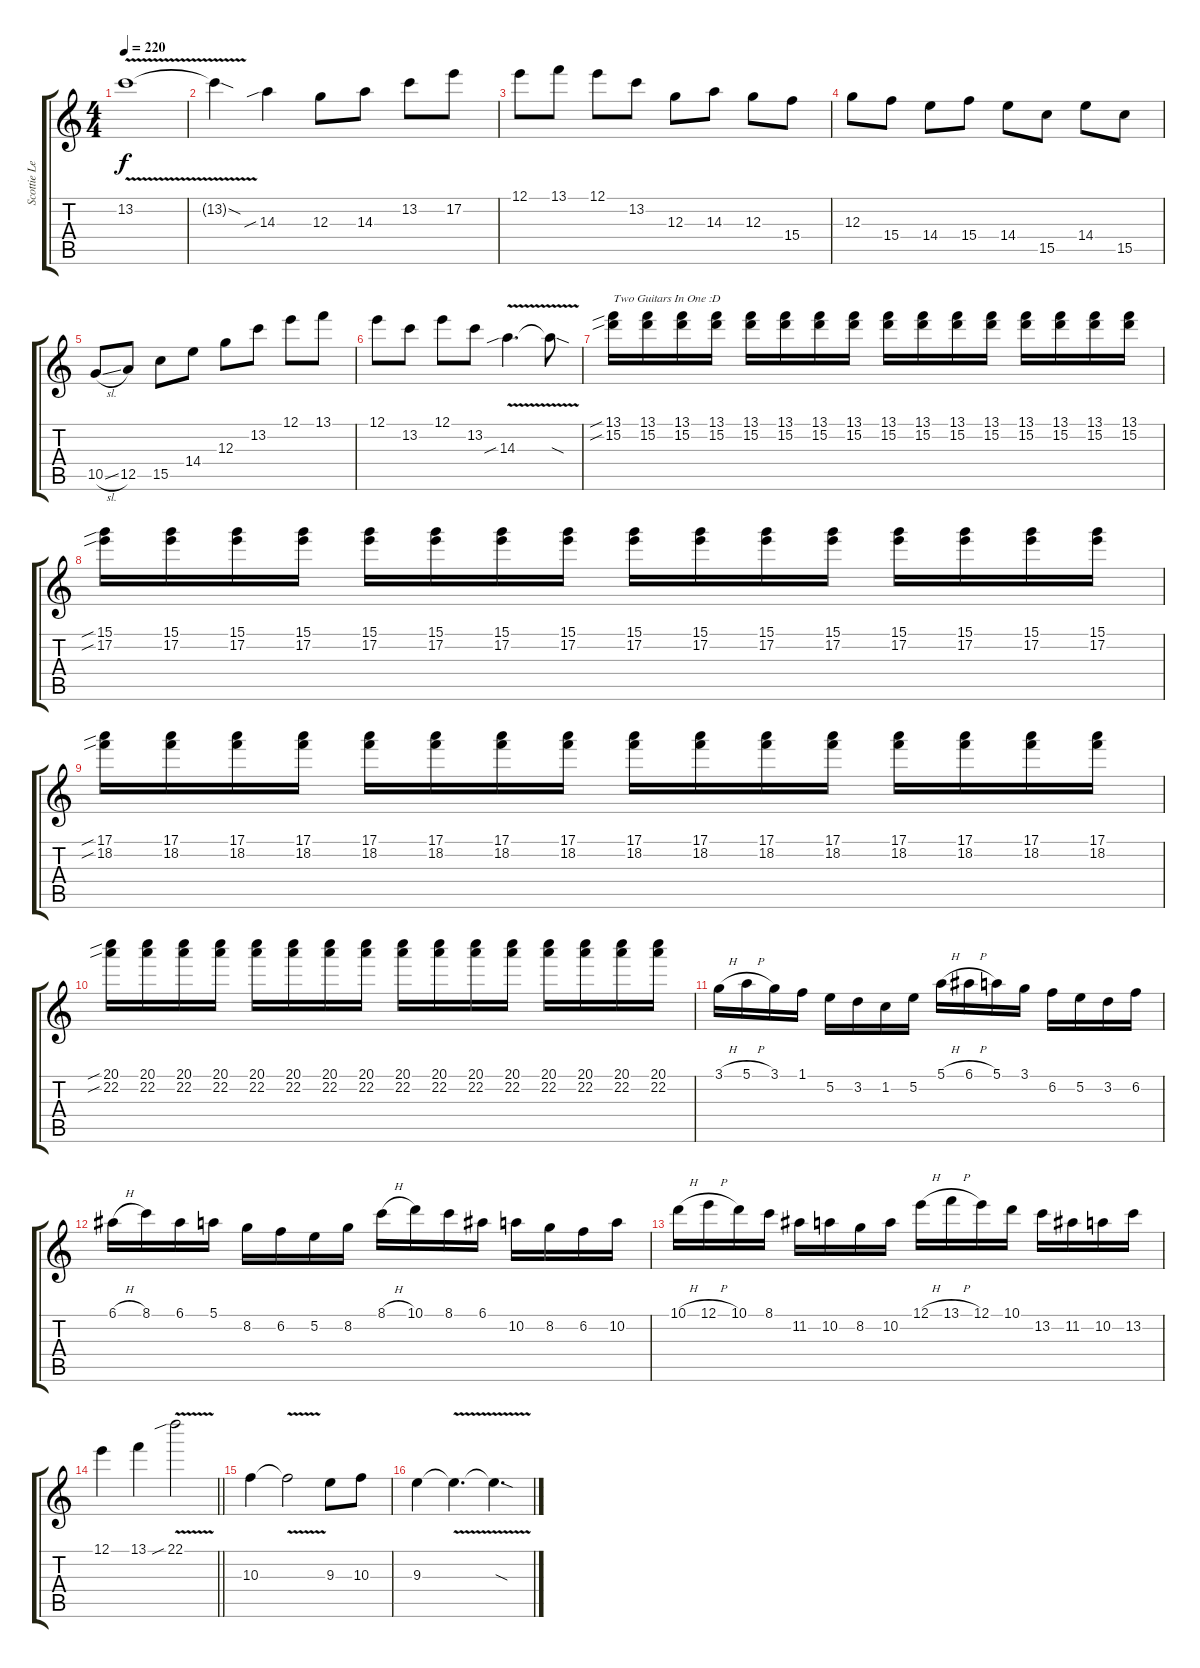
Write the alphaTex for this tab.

\track ("Scottie LePage" "Scottie Le") {instrument distortionguitar}
\staff {score tabs}
\tuning (E4 B3 G3 D3 A2 D2) {hide}
\ts (4 4)
\tempo 220
\clef g2
\ks c
13.2{v}.1{dy f} |
13.2{sod t}.4 14.3{sib}.4 12.3.8 14.3.8 13.2.8 17.2.8 |
12.1.8 13.1.8 12.1.8 13.2.8 12.3.8 14.3.8 12.3.8 15.4.8 |
12.3.8 15.4.8 14.4.8 15.4.8 14.4.8 15.5.8 14.4.8 15.5.8 |
10.5{sl}.8 12.5.8 15.5.8 14.4.8 12.3.8 13.2.8 12.1.8 13.1.8 |
12.1.8 13.2.8 12.1.8 13.2.8 14.3{v sib}.4{d} 14.3{sod t}.8 |
(13.1{sib} 15.2{sib}).16{txt "Two Guitars In One :D"} (13.1 15.2).16 (13.1 15.2).16 (13.1 15.2).16 (13.1 15.2).16 (13.1 15.2).16 (13.1 15.2).16 (13.1 15.2).16 (13.1 15.2).16 (13.1 15.2).16 (13.1 15.2).16 (13.1 15.2).16 (13.1 15.2).16 (13.1 15.2).16 (13.1 15.2).16 (13.1 15.2).16 |
(15.1{sib} 17.2{sib}).16 (15.1 17.2).16 (15.1 17.2).16 (15.1 17.2).16 (15.1 17.2).16 (15.1 17.2).16 (15.1 17.2).16 (15.1 17.2).16 (15.1 17.2).16 (15.1 17.2).16 (15.1 17.2).16 (15.1 17.2).16 (15.1 17.2).16 (15.1 17.2).16 (15.1 17.2).16 (15.1 17.2).16 |
(17.1{sib} 18.2{sib}).16 (17.1 18.2).16 (17.1 18.2).16 (17.1 18.2).16 (17.1 18.2).16 (17.1 18.2).16 (17.1 18.2).16 (17.1 18.2).16 (17.1 18.2).16 (17.1 18.2).16 (17.1 18.2).16 (17.1 18.2).16 (17.1 18.2).16 (17.1 18.2).16 (17.1 18.2).16 (17.1 18.2).16 |
(20.1{sib} 22.2{sib}).16 (20.1 22.2).16 (20.1 22.2).16 (20.1 22.2).16 (20.1 22.2).16 (20.1 22.2).16 (20.1 22.2).16 (20.1 22.2).16 (20.1 22.2).16 (20.1 22.2).16 (20.1 22.2).16 (20.1 22.2).16 (20.1 22.2).16 (20.1 22.2).16 (20.1 22.2).16 (20.1 22.2).16 |
3.1{h}.16 5.1{h}.16 3.1.16 1.1.16 5.2.16 3.2.16 1.2.16 5.2.16 5.1{h}.16 6.1{h}.16 5.1.16 3.1.16 6.2.16 5.2.16 3.2.16 6.2.16 |
6.1{h}.16 8.1.16 6.1.16 5.1.16 8.2.16 6.2.16 5.2.16 8.2.16 8.1{h}.16 10.1.16 8.1.16 6.1.16 10.2.16 8.2.16 6.2.16 10.2.16 |
10.1{h}.16 12.1{h}.16 10.1.16 8.1.16 11.2.16 10.2.16 8.2.16 10.2.16 12.1{h}.16 13.1{h}.16 12.1.16 10.1.16 13.2.16 11.2.16 10.2.16 13.2.16 |
\barLineRight lightlight
12.1.4 13.1.4 22.1{v sib}.2 |
10.3.4{balance 0} 10.3{v t}.2 9.3.8 10.3.8 |
9.3.4 9.3{v t}.4{d} 9.3{sod t}.4{d}
